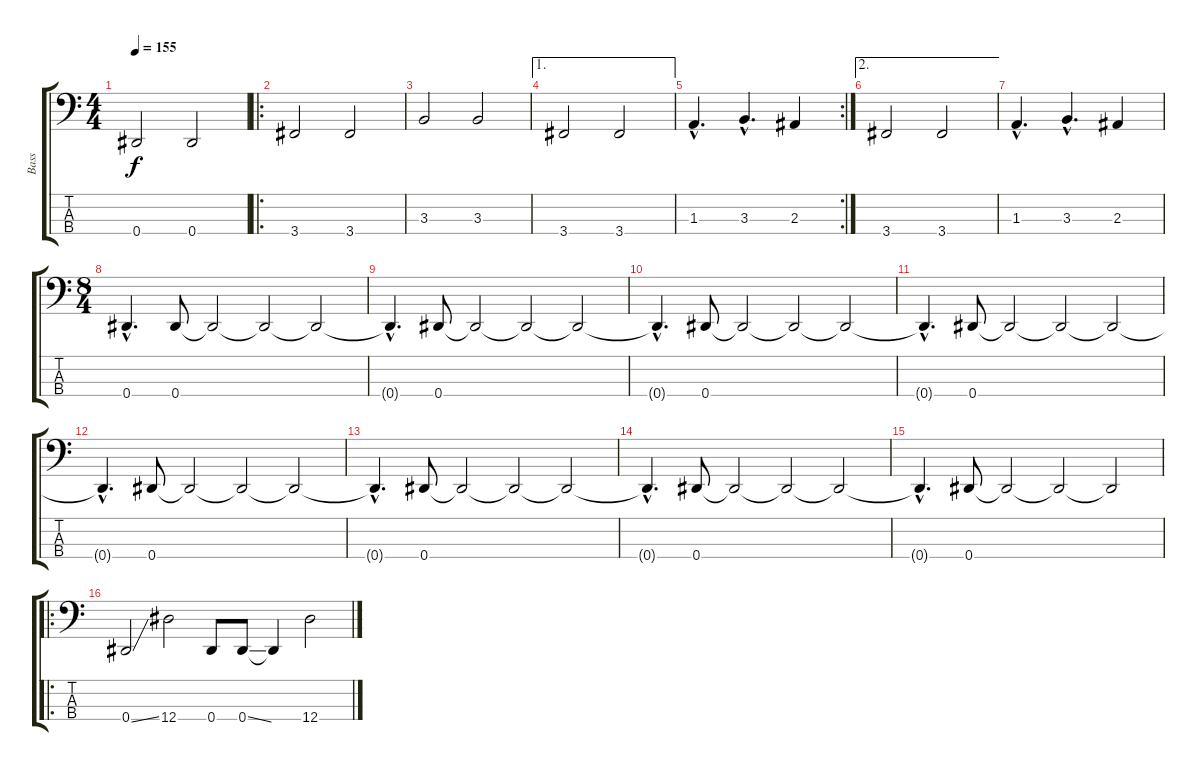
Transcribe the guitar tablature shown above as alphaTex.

\track ("Bass" "Bass") {instrument electricbasspick}
\staff {score tabs}
\tuning (Gb2 Db2 Ab1 Eb1) {hide}
\ts (4 4)
\tempo 155
\clef f4
\ks c
0.4.2{dy f} 0.4.2 |
\ro
3.4.2 3.4.2 |
3.3.2 3.3.2 |
\ae 1
3.4.2 3.4.2 |
\rc 2
1.3{hac}.4{d} 3.3{hac}.4{d} 2.3.4 |
\ae 2
3.4.2 3.4.2 |
1.3{hac}.4{d} 3.3{hac}.4{d} 2.3.4 |
\ts (8 4)
0.4{hac}.4{d} 0.4.8 0.4{t}.2 0.4{t}.2 0.4{t}.2 |
0.4{hac t}.4{d} 0.4.8 0.4{t}.2 0.4{t}.2 0.4{t}.2 |
0.4{hac t}.4{d} 0.4.8 0.4{t}.2 0.4{t}.2 0.4{t}.2 |
0.4{hac t}.4{d} 0.4.8 0.4{t}.2 0.4{t}.2 0.4{t}.2 |
0.4{hac t}.4{d} 0.4.8 0.4{t}.2 0.4{t}.2 0.4{t}.2 |
0.4{hac t}.4{d} 0.4.8 0.4{t}.2 0.4{t}.2 0.4{t}.2 |
0.4{hac t}.4{d} 0.4.8 0.4{t}.2 0.4{t}.2 0.4{t}.2 |
0.4{hac t}.4{d} 0.4.8 0.4{t}.2 0.4{t}.2 0.4{t}.2 |
\ro
0.4{ss}.2 12.4.2 0.4.8 0.4{ss}.8 0.4{t}.4 12.4.2
